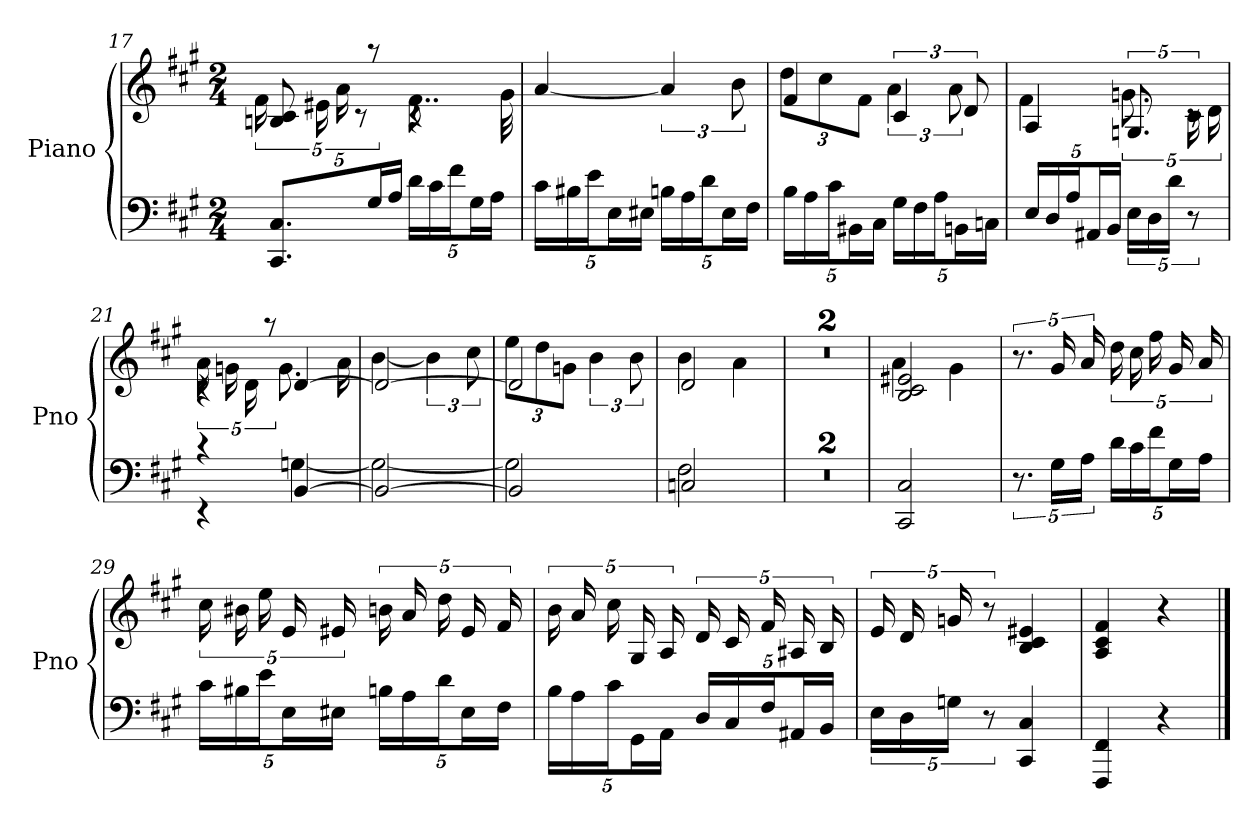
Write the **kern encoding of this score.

**kern	**kern
*part1	*part1
*staff2	*staff1
*I"Piano	*
*I'Pno	*
*clefF4	*clefG2
*k[f#c#g#]	*k[f#c#g#]
*f#:	*f#:
*M2/4	*M2/4
=17	=17
*	*^
10.CC#/ 10.C#/L	8Bn 8c#	20f#
.	.	20e#X
.	.	20a
.	8rc	.
20G#/L	.	10raa
20A/JJ	.	.
20d\LL	4rc	8..f#
20c#\	.	.
20f#\J	.	.
20G#\L	.	.
20A\JJ	.	.
.	.	32g#
*	*v	*v
=18	=18
20c#\LL	[4a
20B#X\	.
20e\J	.
20E\L	.
20E#X\JJ	.
20Bn\LL	6a]
20A\	.
20d\J	.
20E#\L	.
.	12b
20F#\JJ	.
=19	=19
*	*^
20B\LL	4f#	12ddL
20A\	.	.
.	.	12cc#
20c#\J	.	.
20BB#X\L	.	.
.	.	12f#J
20C#\JJ	.	.
20G#\LL	6c#	6a
20F#\	.	.
20A\J	.	.
20BBn\L	.	.
.	12d	12a
20Cn\JJ	.	.
=20	=20	=20
20E/LL	4A	4f#
20D/	.	.
20A/J	.	.
20AA#X/L	.	.
20BB/JJ	.	.
20E\LL	10.Gn	10.gn
20D\	.	.
20d\JJ	.	.
10r	10rc	20c#
.	.	20d
=21	=21	=21
*^	*	*
4rEE	4rc	4rc	20a
.	.	.	20gn
.	.	.	20d
.	.	.	10raa
[4BB	[4Gn	[4d	8.g
.	.	.	16a
=22	=22	=22	=22
2BB_	2G_	2d_	[4b
.	.	.	6b]
.	.	.	12cc#
=23	=23	=23	=23
2BB]	2G]	2d]	12eeL
.	.	.	12dd
.	.	.	12gnJ
.	.	.	6b
.	.	.	12b
=24	=24	=24	=24
2Cn	2F#	2d	4b
.	.	.	4a
*v	*v	*	*
*	*v	*v
=25	=25
2r	2r
=26	=26
2r	2r
=27	=27
*	*^
2CC# 2C#	2B 2c# 2e#X	4a
.	.	4g#
*	*v	*v
=28	=28
10.r	10.r
20G#\LL	20g#
20A\JJ	20a
20d\LL	20dd
20c#\	20cc#
20f#\J	20ff#
20G#\L	20g#
20A\JJ	20a
=29	=29
20c#\LL	20cc#
20B#X\	20b#X
20e\J	20ee
20E\L	20e
20E#X\JJ	20e#X
20Bn\LL	20bn
20A\	20a
20d\J	20dd
20E#\L	20e#
20F#\JJ	20f#
=30	=30
20B\LL	20b
20A\	20a
20c#\J	20cc#
20GG#\L	20G#
20AA\JJ	20A
20D/LL	20d
20C#/	20c#
20F#/J	20f#
20AA#X/L	20A#X
20BB/JJ	20B
=31	=31
20E\LL	20e
20D\	20d
20Gn\JJ	20gn
10r	10r
4CC# 4C#	4B 4c# 4e#X
=32	=32
4FFF# 4FF#	4A 4c# 4f#
4r	4r
==	==
*-	*-
